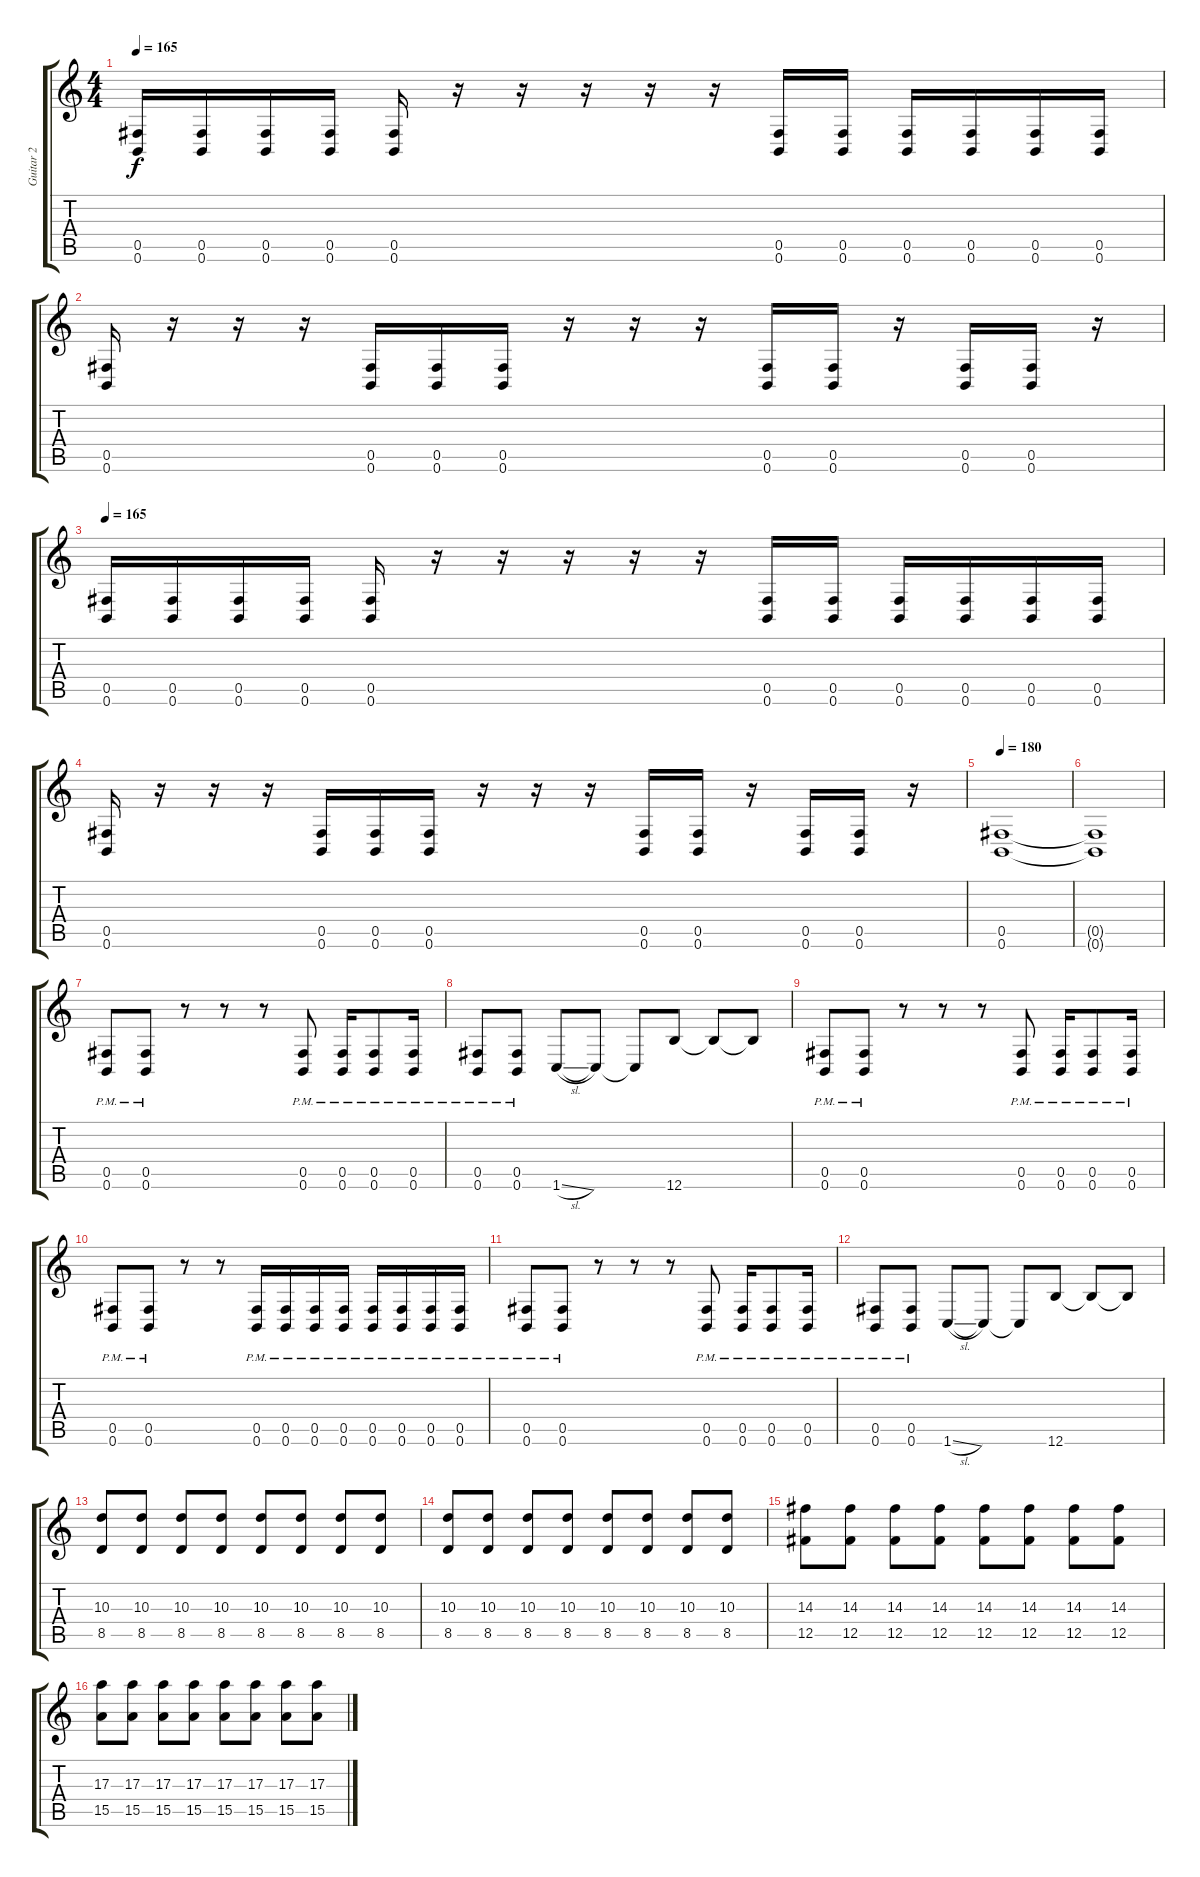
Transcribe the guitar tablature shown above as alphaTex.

\track ("Guitar 2" "Guitar 2") {instrument distortionguitar}
\staff {score tabs}
\tuning (Db4 Ab3 E3 B2 Gb2 B1) {hide}
\ts (4 4)
\tempo 165
\clef g2
\ks c
(0.5 0.6).16{dy f} (0.5 0.6).16 (0.5 0.6).16 (0.5 0.6).16 (0.5 0.6).16 r.16 r.16 r.16 r.16 r.16 (0.5 0.6).16 (0.5 0.6).16 (0.5 0.6).16 (0.5 0.6).16 (0.5 0.6).16 (0.5 0.6).16 |
(0.5 0.6).16 r.16 r.16 r.16 (0.5 0.6).16 (0.5 0.6).16 (0.5 0.6).16 r.16 r.16 r.16 (0.5 0.6).16 (0.5 0.6).16 r.16 (0.5 0.6).16 (0.5 0.6).16 r.16 |
\tempo 165
(0.5 0.6).16 (0.5 0.6).16 (0.5 0.6).16 (0.5 0.6).16 (0.5 0.6).16 r.16 r.16 r.16 r.16 r.16 (0.5 0.6).16 (0.5 0.6).16 (0.5 0.6).16 (0.5 0.6).16 (0.5 0.6).16 (0.5 0.6).16 |
(0.5 0.6).16 r.16 r.16 r.16 (0.5 0.6).16 (0.5 0.6).16 (0.5 0.6).16 r.16 r.16 r.16 (0.5 0.6).16 (0.5 0.6).16 r.16 (0.5 0.6).16 (0.5 0.6).16 r.16 |
\tempo 180
(0.5 0.6).1 |
(0.5{t} 0.6{t}).1 |
(0.5{pm} 0.6{pm}).8 (0.5{pm} 0.6{pm}).8 r.8 r.8 r.8 (0.5{pm} 0.6{pm}).8 (0.5{pm} 0.6{pm}).16 (0.5{pm} 0.6{pm}).8 (0.5{pm} 0.6{pm}).16 |
(0.5{pm} 0.6{pm}).8 (0.5{pm} 0.6{pm}).8 1.6{sl}.8 1.6{t}.8 1.6{t}.8 12.6.8 12.6{t}.8 12.6{t}.8 |
(0.5{pm} 0.6{pm}).8 (0.5{pm} 0.6{pm}).8 r.8 r.8 r.8 (0.5{pm} 0.6{pm}).8 (0.5{pm} 0.6{pm}).16 (0.5{pm} 0.6{pm}).8 (0.5{pm} 0.6{pm}).16 |
(0.5{pm} 0.6{pm}).8 (0.5{pm} 0.6{pm}).8 r.8 r.8 (0.5{pm} 0.6{pm}).16 (0.5{pm} 0.6{pm}).16 (0.5{pm} 0.6{pm}).16 (0.5{pm} 0.6{pm}).16 (0.5{pm} 0.6{pm}).16 (0.5{pm} 0.6{pm}).16 (0.5{pm} 0.6{pm}).16 (0.5{pm} 0.6{pm}).16 |
(0.5{pm} 0.6{pm}).8 (0.5{pm} 0.6{pm}).8 r.8 r.8 r.8 (0.5{pm} 0.6{pm}).8 (0.5{pm} 0.6{pm}).16 (0.5{pm} 0.6{pm}).8 (0.5{pm} 0.6{pm}).16 |
(0.5{pm} 0.6{pm}).8 (0.5{pm} 0.6{pm}).8 1.6{sl}.8 1.6{t}.8 1.6{t}.8 12.6.8 12.6{t}.8 12.6{t}.8 |
(10.3 8.5).8 (10.3 8.5).8 (10.3 8.5).8 (10.3 8.5).8 (10.3 8.5).8 (10.3 8.5).8 (10.3 8.5).8 (10.3 8.5).8 |
(10.3 8.5).8 (10.3 8.5).8 (10.3 8.5).8 (10.3 8.5).8 (10.3 8.5).8 (10.3 8.5).8 (10.3 8.5).8 (10.3 8.5).8 |
(14.3 12.5).8 (14.3 12.5).8 (14.3 12.5).8 (14.3 12.5).8 (14.3 12.5).8 (14.3 12.5).8 (14.3 12.5).8 (14.3 12.5).8 |
(17.3 15.5).8 (17.3 15.5).8 (17.3 15.5).8 (17.3 15.5).8 (17.3 15.5).8 (17.3 15.5).8 (17.3 15.5).8 (17.3 15.5).8
